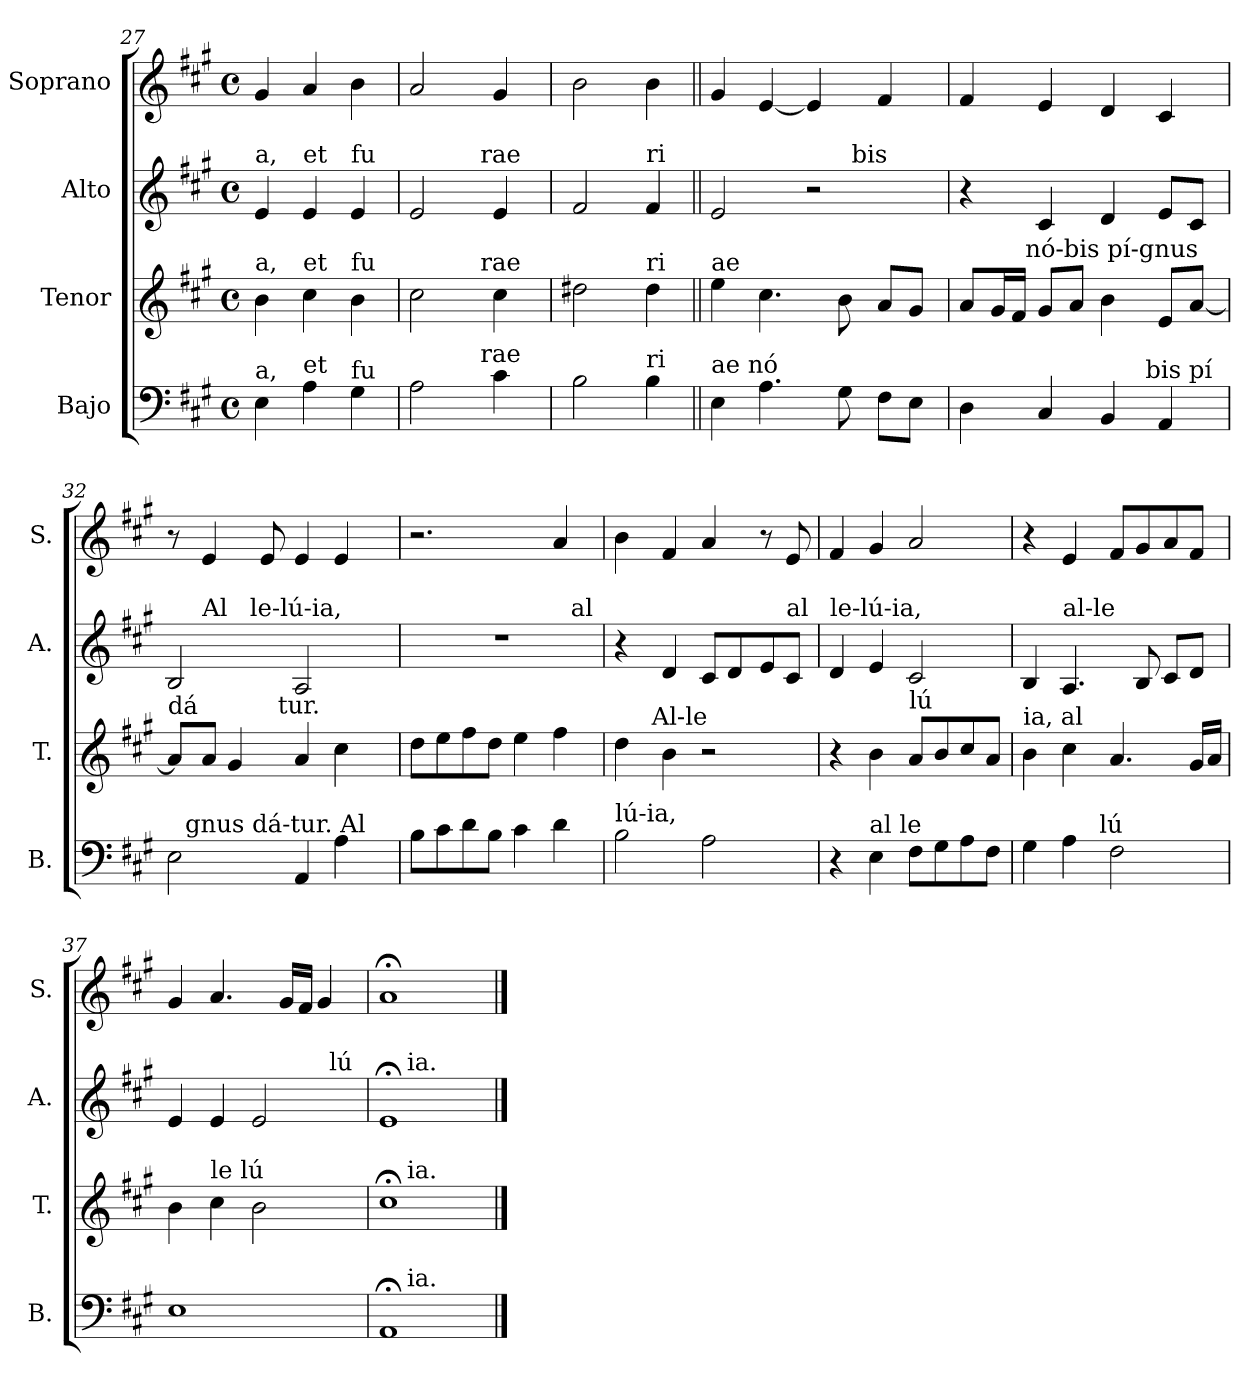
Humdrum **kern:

**kern	**kern	**kern	**kern
*part4	*part3	*part2	*part1
*staff4	*staff3	*staff2	*staff1
*I"Bajo	*I"Tenor	*I"Alto	*I"Soprano
*I'B.	*I'T.	*I'A.	*I'S.
!!LO:LB:g=z
*clefF4	*clefG2	*clefG2	*clefG2
*ITrd7c12	*	*	*
*k[f#c#g#]	*k[f#c#g#]	*k[f#c#g#]	*k[f#c#g#]
*A:	*A:	*A:	*A:
*M4/4	*M4/4	*M4/4	*M4/4
*met(c)	*met(c)	*met(c)	*met(c)
=27	=27	=27	=27
!	!	!LO:TX:a:t=a,	!
!	!LO:TX:a:t=a,	!	!
!LO:TX:a:t=a,	!	!	!
4EE\	4b\	4e/	4g#/
!	!	!LO:TX:a:t=et	!
!	!LO:TX:a:t=et	!	!
!LO:TX:a:t=et	!	!	!
4AA\	4cc#\	4e/	4a/
!	!	!LO:TX:a:t=fu	!
!	!LO:TX:a:t=fu	!	!
!LO:TX:a:t=fu	!	!	!
4GG#\	4b\	4e/	4b\
=28	=28	=28	=28
!	!	!LO:TX:a:t=tú	!
!	!LO:TX:a:t=tú	!	!
!LO:TX:a:t=tú	!	!	!
*^	*^	*^	*
2AA\	4...ryy	2cc#\	4...ryy	2e/	4...ryy	2a/
!	!	!	!	!	!LO:TX:a:t=rae	!
!	!	!	!LO:TX:a:t=rae	!	!	!
!	!LO:TX:a:t=rae	!	!	!	!	!
.	4ryy	.	4ryy	.	4ryy	.
4C#\	.	4cc#\	.	4e/	.	4g#/
.	32ryy	.	32ryy	.	32ryy	.
=29	=29	=29	=29	=29	=29	=29
!	!	!	!	!LO:TX:a:t=gló	!	!
!	!	!LO:TX:a:t=gló	!	!	!	!
!LO:TX:a:t=gló	!	!	!	!	!	!
*v	*v	*	*	*v	*v	*
*	*v	*v	*	*
2BB\	2dd#X\	2f#/	2b\
!	!	!LO:TX:a:t=ri	!
!	!LO:TX:a:t=ri	!	!
!LO:TX:a:t=ri	!	!	!
4BB\	4dd#\	4f#/	4b\
=30||	=30||	=30||	=30||
!	!	!LO:TX:a:t=ae nó	!
!	!LO:TX:a:t=ae	!	!
!LO:TX:a:t=ae nó	!	!	!
*	*	*^	*
4EE\	4ee\	2e/	2ryy	4g#/
4.AA\	4.cc#\	.	.	[<4e/
.	.	2r	8ryy	4e/]
8GG#\	8b\	.	32ryy	.
!	!	!	!LO:TX:a:t=bis	!
.	.	.	4ryy	.
8FF#\L	8a/L	.	.	4f#/
8EE\J	8g#/J	.	.	.
.	.	.	16.ryy	.
=31	=31	=31	=31	=31
!	!	!LO:TX:a:t=pí -gnus dá-tur.	!	!
*^	*^	*v	*v	*
4DD\	2ryy	8a/L	8..ryy	4r	4f#/
.	.	16g#/L	.	.	.
.	.	16f#/JJ	.	.	.
!	!	!	!LO:TX:a:t=nó-bis pí-gnus	!	!
.	.	.	2ryy	.	.
4CC#/	.	8g#/L	.	4c#/	4e/
.	.	8a/J	.	.	.
4BBB/	8..ryy	4b\	.	4d/	4d/
!	!LO:TX:a:t=bis pí	!	!	!	!
.	4ryy	.	4ryy	.	.
4AAA/	.	8e/L	.	8e/L	4c#/
.	.	[<8a/J	.	8c#/J	.
.	32ryy	.	32ryy	.	.
=32	=32	=32	=32	=32	=32
!	!	!LO:TX:a:t=dá	!	!	!
*	*	*	*	*^	*
*	*	*	*	*	*^	*
2EE\	16ryy	8a/L]	4..ryy	2B/	8ryy	4ryy	8r
!	!LO:TX:a:t=gnus dá-tur. Al	!	!	!	!	!	!
.	2...ryy	.	.	.	.	.	.
!	!	!	!	!	!LO:TX:a:t=Al	!	!
.	.	8a/J	.	.	2..ryy	.	4e/
.	.	4g#/	.	.	.	16.ryy	.
!	!	!	!	!	!	!LO:TX:a:t=le-lú-ia,	!
.	.	.	.	.	.	2ryy	.
.	.	.	.	.	.	.	8e/
!	!	!	!LO:TX:a:t=tur.	!	!	!	!
.	.	.	2ryy	.	.	.	.
4AAA/	.	4a/	.	2A/	.	.	4e/
4AA\	.	4cc#\	.	.	.	.	4e/
.	.	.	.	.	.	8ryy	.
.	.	.	16ryy	.	.	.	.
.	.	.	.	.	.	32ryy	.
!!LO:PB:g=z
=33	=33	=33	=33	=33	=33	=33	=33
!LO:TX:a:t=le	!	!	!	!	!	!	!
*v	*v	*	*	*	*v	*v	*
*	*v	*v	*	*	*
8BB\L	8dd\L	1r	2ryy	2.r
8C#\	8ee\	.	.	.
8D\	8ff#\	.	.	.
8BB\J	8dd\J	.	.	.
4C#\	4ee\	.	4ryy	.
4D\	4ff#\	.	16ryy	4a/
!	!	!	!LO:TX:a:t=al	!
.	.	.	8.ryy	.
=34	=34	=34	=34	=34
!	!	!LO:TX:a:t=le-lú-ia,	!	!
!LO:TX:a:t=lú-ia,	!	!	!	!
*	*^	*v	*v	*
2BB\	4dd\	8..ryy	4r	4b\
!	!	!LO:TX:a:t=Al-le	!	!
.	.	2ryy	.	.
.	4b\	.	4d/	4f#/
2AA\	2r	.	8c#/L	4a/
.	.	.	8d/	.
.	.	4ryy	.	.
.	.	.	8e/	8r
!	!	!	!LO:TX:a:t=al	!
.	.	.	8c#/J	8e/
.	.	32ryy	.	.
=35	=35	=35	=35	=35
!	!	!	!LO:TX:a:t=le-lú-ia,	!
*	*v	*v	*	*
4r	4r	4d/	4f#/
!LO:TX:a:t=al le	!	!	!
4EE\	4b\	4e/	4g#/
!	!LO:TX:a:t=lú	!	!
8FF#\L	8a/L	2c#/	2a/
8GG#\	8b/	.	.
8AA\	8cc#/	.	.
8FF#\J	8a/J	.	.
=36	=36	=36	=36
!	!LO:TX:a:t=ia, al	!	!
*^	*	*	*
4GG#\	4...ryy	4b\	4B/	4r
!	!	!	!LO:TX:a:t=al-le	!
4AA\	.	4cc#\	4.A/	4e/
!	!LO:TX:a:t=lú	!	!	!
.	2ryy	.	.	.
2FF#\	.	4.a/	.	8f#/L
.	.	.	8B/	8g#/
.	.	.	8c#/L	8a/
.	.	16g#/LL	8d/J	8f#/J
.	.	16a/JJ	.	.
.	32ryy	.	.	.
*v	*v	*	*	*
=37	=37	=37	=37
*	*	*^	*
1EE	4b\	4e/	2ryy	4g#/
!	!LO:TX:a:t=le lú	!	!	!
.	4cc#\	4e/	.	4.a/
.	2b\	2e/	4ryy	.
.	.	.	.	16g#/LL
.	.	.	.	16f#/JJ
.	.	.	32ryy	4g#/
!	!	!	!LO:TX:a:t=lú	!
.	.	.	8..ryy	.
=38	=38	=38	=38	=38
*^	*^	*	*	*
1AAA;<	8ryy	1cc#;<	8ryy	1e;<	8ryy	1a;<
!	!	!	!	!	!LO:TX:a:t=ia.	!
!	!	!	!LO:TX:a:t=ia.	!	!	!
!	!LO:TX:a:t=ia.	!	!	!	!	!
.	2..ryy	.	2..ryy	.	2..ryy	.
*v	*v	*	*	*v	*v	*
*	*v	*v	*	*
==	==	==	==
*-	*-	*-	*-
